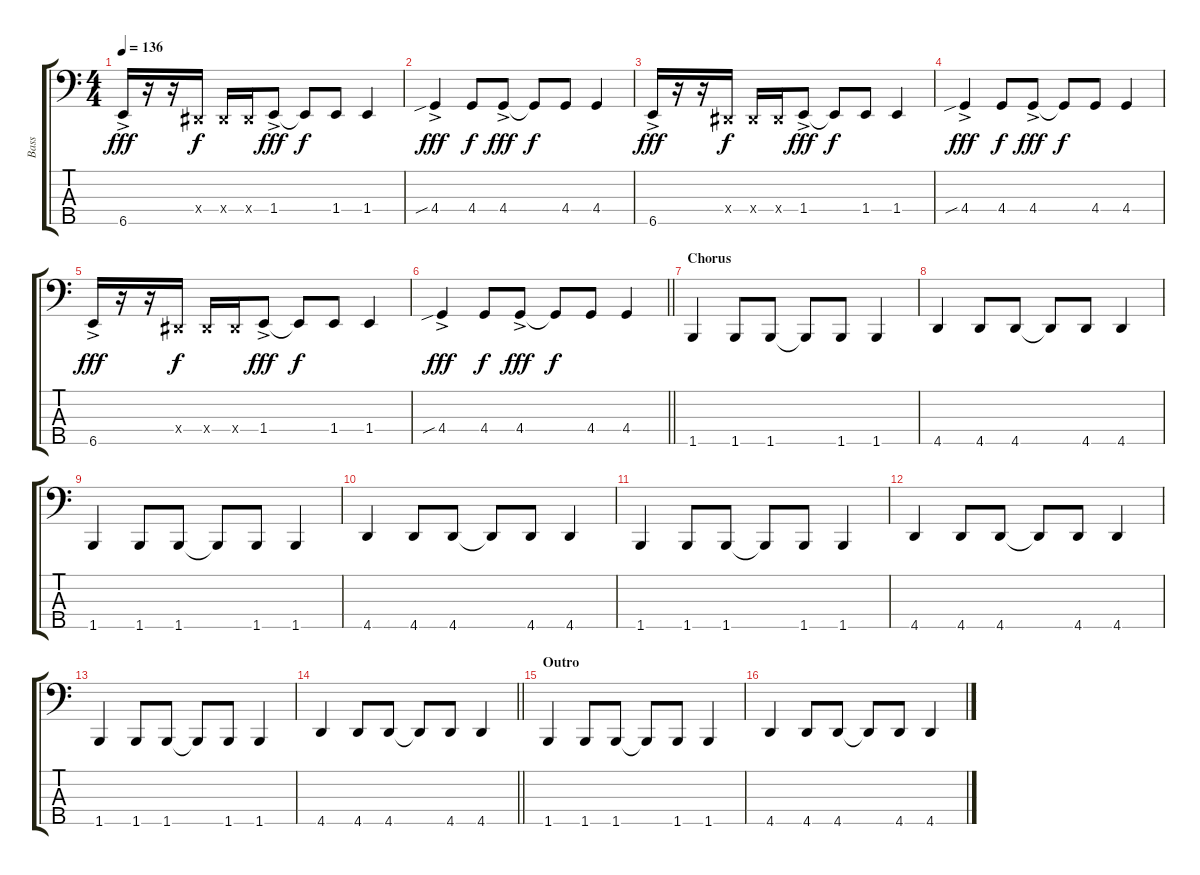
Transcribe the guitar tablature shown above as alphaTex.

\track ("Bass" "Bass") {instrument electricbassfinger}
\staff {score tabs}
\tuning (Gb2 Db2 Ab1 Eb1 Bb0) {hide}
\ts (4 4)
\tempo 136
\clef f4
\ks c
6.5{ac}.16{dy fff} r.16 r.16 0.4{x}.16{dy f} 0.4{x}.16 0.4{x}.16 1.4{ac}.8{dy fff} 1.4{t}.8{dy f} 1.4.8 1.4.4 |
4.4{sib ac}.4{dy fff} 4.4.8{dy f} 4.4{ac}.8{dy fff} 4.4{t}.8{dy f} 4.4.8 4.4.4 |
6.5{ac}.16{dy fff} r.16 r.16 0.4{x}.16{dy f} 0.4{x}.16 0.4{x}.16 1.4{ac}.8{dy fff} 1.4{t}.8{dy f} 1.4.8 1.4.4 |
4.4{sib ac}.4{dy fff} 4.4.8{dy f} 4.4{ac}.8{dy fff} 4.4{t}.8{dy f} 4.4.8 4.4.4 |
6.5{ac}.16{dy fff} r.16 r.16 0.4{x}.16{dy f} 0.4{x}.16 0.4{x}.16 1.4{ac}.8{dy fff} 1.4{t}.8{dy f} 1.4.8 1.4.4 |
\barLineRight lightlight
4.4{sib ac}.4{dy fff} 4.4.8{dy f} 4.4{ac}.8{dy fff} 4.4{t}.8{dy f} 4.4.8 4.4.4 |
\section ("" "Chorus")
1.5.4 1.5.8 1.5.8 1.5{t}.8 1.5.8 1.5.4 |
4.5.4 4.5.8 4.5.8 4.5{t}.8 4.5.8 4.5.4 |
1.5.4 1.5.8 1.5.8 1.5{t}.8 1.5.8 1.5.4 |
4.5.4 4.5.8 4.5.8 4.5{t}.8 4.5.8 4.5.4 |
1.5.4 1.5.8 1.5.8 1.5{t}.8 1.5.8 1.5.4 |
4.5.4 4.5.8 4.5.8 4.5{t}.8 4.5.8 4.5.4 |
1.5.4 1.5.8 1.5.8 1.5{t}.8 1.5.8 1.5.4 |
\barLineRight lightlight
4.5.4 4.5.8 4.5.8 4.5{t}.8 4.5.8 4.5.4 |
\section ("" "Outro")
1.5.4 1.5.8 1.5.8 1.5{t}.8 1.5.8 1.5.4 |
4.5.4 4.5.8 4.5.8 4.5{t}.8 4.5.8 4.5.4
